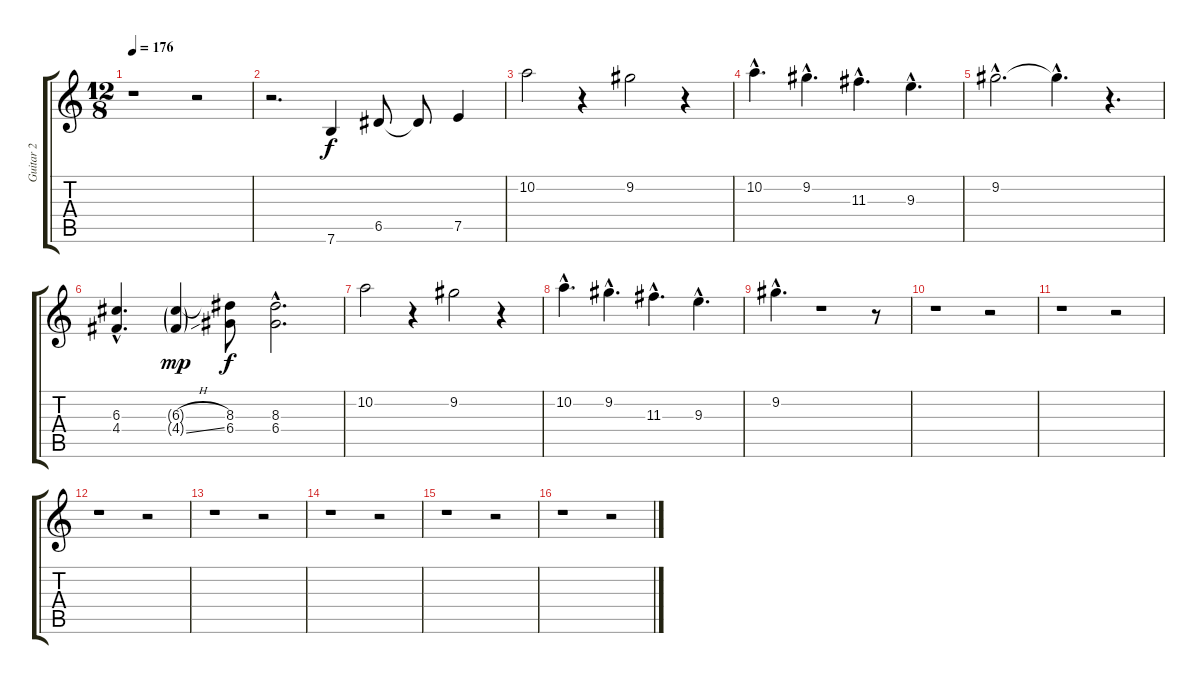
\track ("Guitar 2" "Guitar 2") {instrument overdrivenguitar}
\staff {score tabs}
\tuning (E4 B3 G3 D3 A2 E2) {hide}
\ts (12 8)
\tempo 176
\clef g2
\ks c
r.1{dy f} r.2 |
r.2{d} 7.6.4 6.5.8 6.5{t}.8 7.5.4 |
10.2.2 r.4 9.2.2 r.4 |
10.2{hac}.4{d} 9.2{hac}.4{d} 11.3{hac}.4{d} 9.3{hac}.4{d} |
9.2{hac}.2{d} 9.2{hac t}.4{d} r.4{d} |
(6.3{hac} 4.4{hac}).4{d} (6.3{h g} 4.4{ss g}).4{dy mp} (8.3 6.4).8{dy f} (8.3{hac} 6.4{hac}).2{d} |
10.2.2 r.4 9.2.2 r.4 |
10.2{hac}.4{d} 9.2{hac}.4{d} 11.3{hac}.4{d} 9.3{hac}.4{d} |
9.2{hac}.4{d} r.1 r.8 |
r.1 r.2 |
r.1 r.2 |
r.1 r.2 |
r.1 r.2 |
r.1 r.2 |
r.1 r.2 |
r.1 r.2
